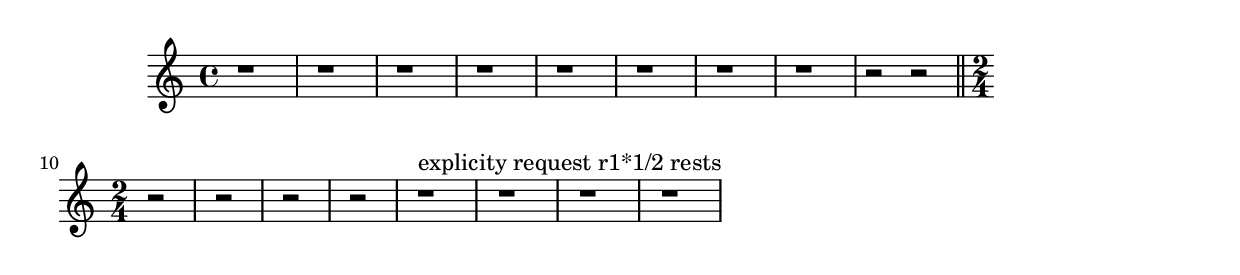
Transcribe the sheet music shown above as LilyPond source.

\version "2.19.0"

\header{
texidoc="

If the @code{Rest_engraver} is replaced by the @code{Completion_rest_engraver},
long rests, longer than @code{measureLength}, are split into
un-scaled rests, even if the original duration used a scale-factor.
@code{completionFactor} controls this behavior."
}

\layout { ragged-right= ##t }


\new Voice \with {
    \remove "Rest_engraver"
    \consists "Completion_rest_engraver"
} \relative c'{

  r\breve |
  r1*2 |
  r2*4 |
  r8*20 r2 \break
  \bar "||" \time 2/4
  r\breve.*2/3
  \set completionFactor = #1/2
  r\breve.*2/3^"explicity request r1*1/2 rests"
}
